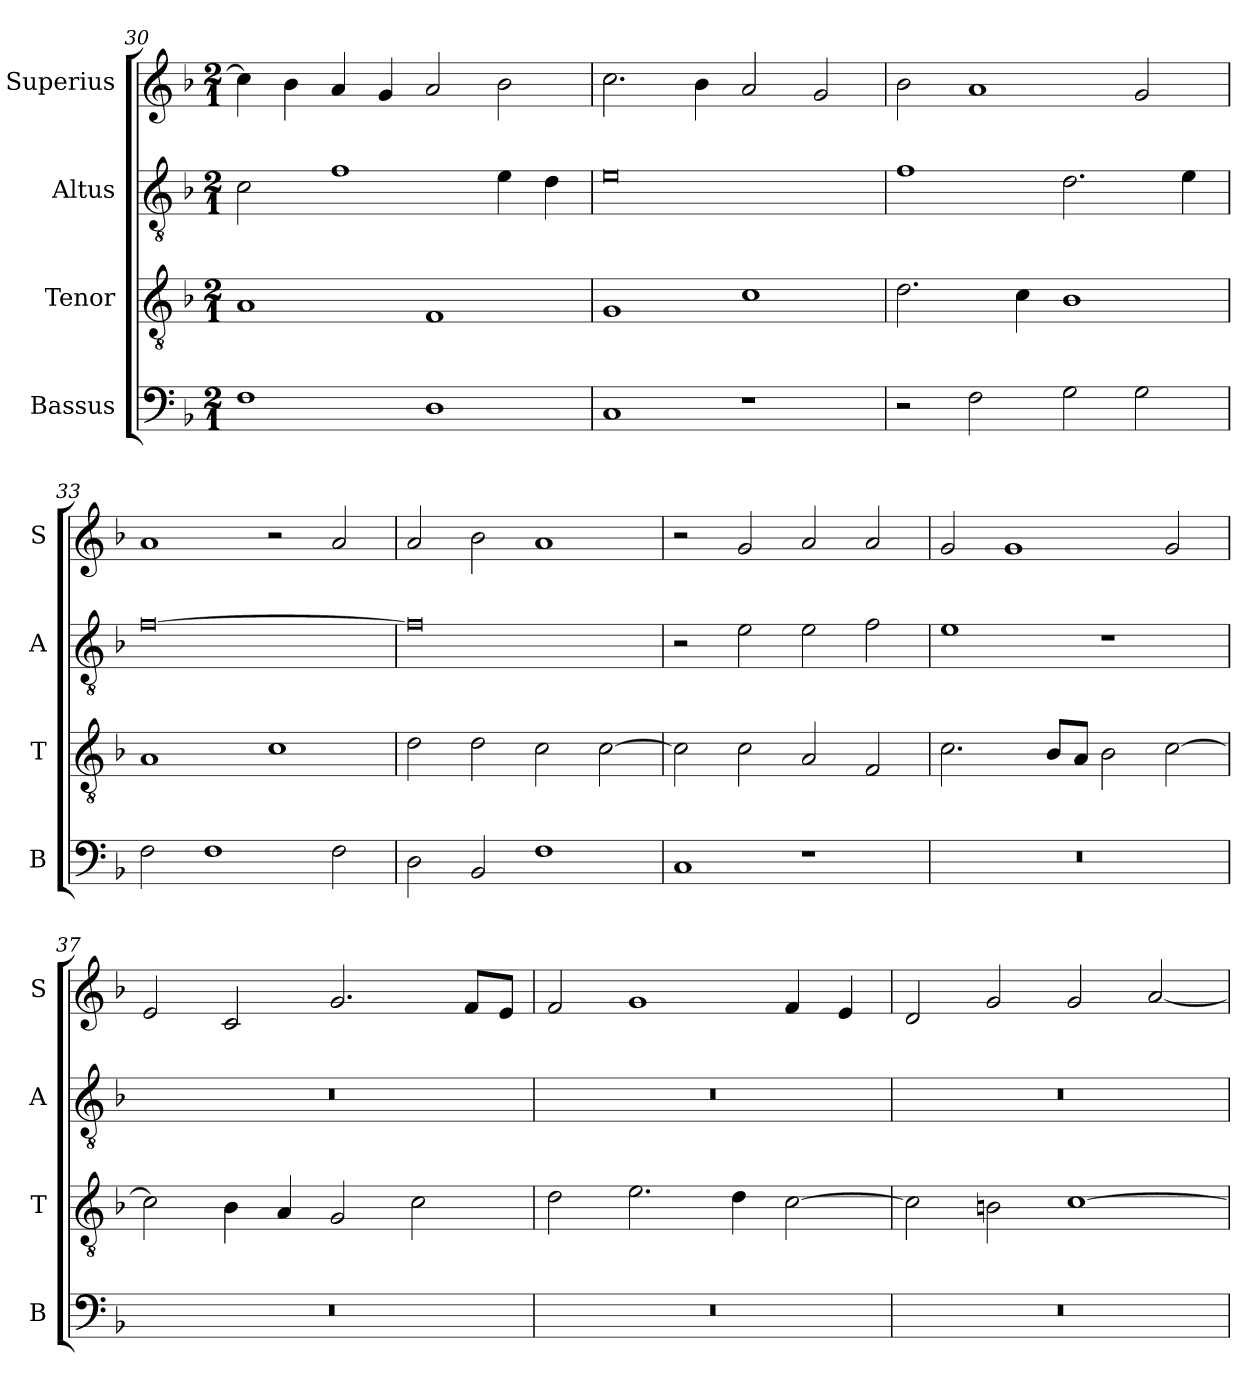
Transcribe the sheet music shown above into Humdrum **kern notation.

**kern	**kern	**kern	**kern
*part4	*part3	*part2	*part1
*staff4	*staff3	*staff2	*staff1
*I"Bassus	*I"Tenor	*I"Altus	*I"Superius
*I'B	*I'T	*I'A	*I'S
*clefF4	*clefGv2	*clefGv2	*clefG2
*k[b-]	*k[b-]	*k[b-]	*k[b-]
*F:	*F:	*F:	*F:
*M2/1	*M2/1	*M2/1	*M2/1
=30	=30	=30	=30
1F	1A	2c	4cc]
.	.	.	4b-
.	.	1f	4a
.	.	.	4g
1D	1F	.	2a
.	.	4e	2b-
.	.	4d	.
=31	=31	=31	=31
1C	1G	0e	2.cc
.	.	.	4b-
1r	1c	.	2a
.	.	.	2g
=32	=32	=32	=32
2r	2.d	1f	2b-
2F	.	.	1a
.	4c	.	.
2G	1B-	2.d	.
2G	.	.	2g
.	.	4e	.
=33	=33	=33	=33
2F	1A	[0f	1a
1F	.	.	.
.	1c	.	2r
2F	.	.	2a
=34	=34	=34	=34
2D	2d	0f]	2a
2BB-	2d	.	2b-
1F	2c	.	1a
.	[2c	.	.
=35	=35	=35	=35
1C	2c]	2r	2r
.	2c	2e	2g
1r	2A	2e	2a
.	2F	2f	2a
=36	=36	=36	=36
0r	2.c	1e	2g
.	.	.	1g
.	8B-L	.	.
.	8AJ	.	.
.	2B-	1r	.
.	[2c	.	2g
=37	=37	=37	=37
0r	2c]	0r	2e
.	4B-	.	2c
.	4A	.	.
.	2G	.	2.g
.	2c	.	.
.	.	.	8fL
.	.	.	8eJ
=38	=38	=38	=38
0r	2d	0r	2f
.	2.e	.	1g
.	4d	.	.
.	[2c	.	4f
.	.	.	4e
=39	=39	=39	=39
0r	2c]	0r	2d
.	2Bn	.	2g
.	[1c	.	2g
.	.	.	[2a
=	=	=	=
*-	*-	*-	*-
